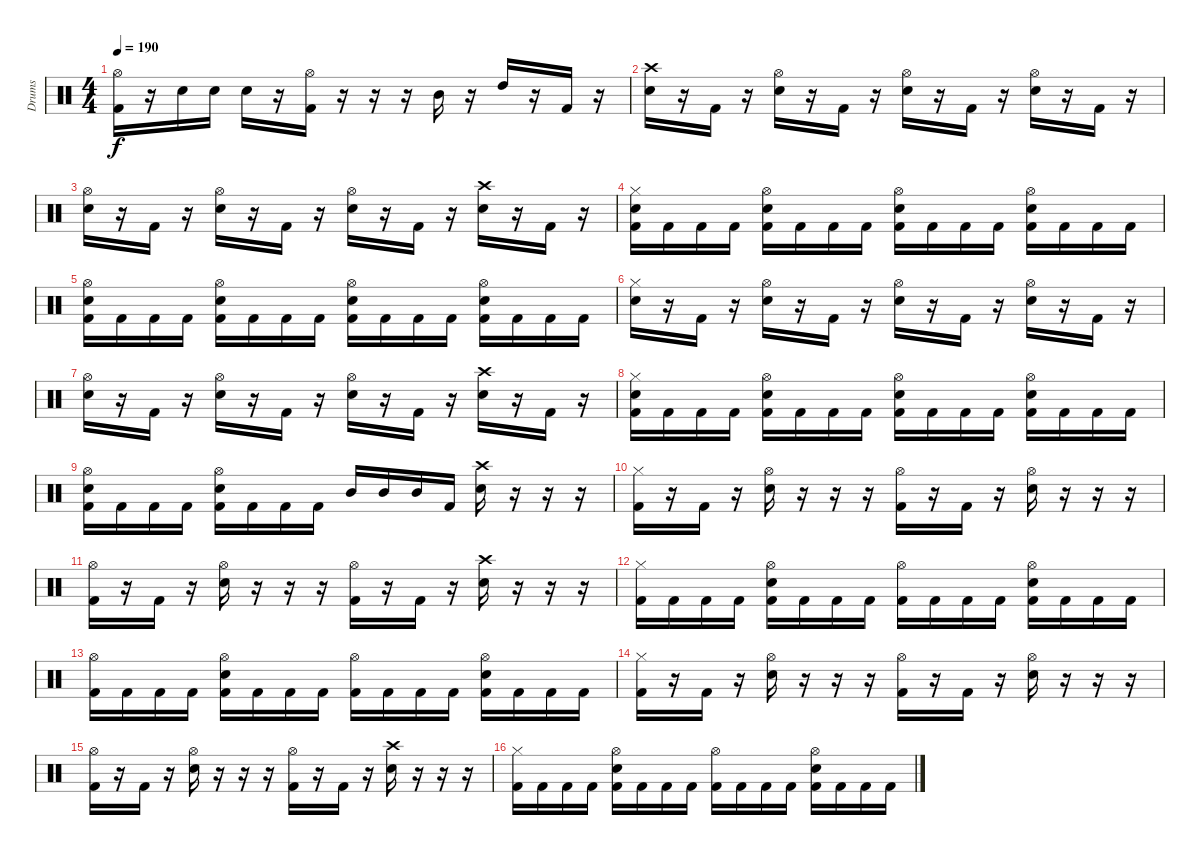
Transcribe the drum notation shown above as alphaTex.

\track ("Drums" "Drums") {instrument percussion}
\staff {score}
\articulation defaults
\ts (4 4)
\tempo 190
\clef neutral
\ks c
("Hi-Hat (open)" "Kick (hit) 2").16{dy f} r.16 "Electric Snare (hit)".16 "Electric Snare (hit)".16 "Electric Snare (hit)".16 r.16 ("Hi-Hat (open)" "Kick (hit) 2").16 r.16 r.16 r.16 "Mid Tom (hit)".16 r.16 "High Tom (hit)".16 r.16 "Kick (hit) 2".16 r.16 |
("Crash high (hit)" "Electric Snare (hit)").16 r.16 "Kick (hit) 2".16 r.16 ("Hi-Hat (open)" "Electric Snare (hit)").16 r.16 "Kick (hit) 2".16 r.16 ("Hi-Hat (open)" "Electric Snare (hit)").16 r.16 "Kick (hit) 2".16 r.16 ("Hi-Hat (open)" "Electric Snare (hit)").16 r.16 "Kick (hit) 2".16 r.16 |
("Hi-Hat (open)" "Electric Snare (hit)").16 r.16 "Kick (hit) 2".16 r.16 ("Hi-Hat (open)" "Electric Snare (hit)").16 r.16 "Kick (hit) 2".16 r.16 ("Hi-Hat (open)" "Electric Snare (hit)").16 r.16 "Kick (hit) 2".16 r.16 ("Crash high (hit)" "Electric Snare (hit)").16 r.16 "Kick (hit) 2".16 r.16 |
("Hi-Hat (closed)" "Electric Snare (hit)" "Kick (hit) 2").16 "Kick (hit) 2".16 "Kick (hit) 2".16 "Kick (hit) 2".16 ("Hi-Hat (open)" "Electric Snare (hit)" "Kick (hit) 2").16 "Kick (hit) 2".16 "Kick (hit) 2".16 "Kick (hit) 2".16 ("Hi-Hat (open)" "Electric Snare (hit)" "Kick (hit) 2").16 "Kick (hit) 2".16 "Kick (hit) 2".16 "Kick (hit) 2".16 ("Hi-Hat (open)" "Electric Snare (hit)" "Kick (hit) 2").16 "Kick (hit) 2".16 "Kick (hit) 2".16 "Kick (hit) 2".16 |
("Hi-Hat (open)" "Electric Snare (hit)" "Kick (hit) 2").16 "Kick (hit) 2".16 "Kick (hit) 2".16 "Kick (hit) 2".16 ("Hi-Hat (open)" "Electric Snare (hit)" "Kick (hit) 2").16 "Kick (hit) 2".16 "Kick (hit) 2".16 "Kick (hit) 2".16 ("Hi-Hat (open)" "Electric Snare (hit)" "Kick (hit) 2").16 "Kick (hit) 2".16 "Kick (hit) 2".16 "Kick (hit) 2".16 ("Hi-Hat (open)" "Electric Snare (hit)" "Kick (hit) 2").16 "Kick (hit) 2".16 "Kick (hit) 2".16 "Kick (hit) 2".16 |
("Hi-Hat (closed)" "Electric Snare (hit)").16 r.16 "Kick (hit) 2".16 r.16 ("Hi-Hat (open)" "Electric Snare (hit)").16 r.16 "Kick (hit) 2".16 r.16 ("Hi-Hat (open)" "Electric Snare (hit)").16 r.16 "Kick (hit) 2".16 r.16 ("Hi-Hat (open)" "Electric Snare (hit)").16 r.16 "Kick (hit) 2".16 r.16 |
("Hi-Hat (open)" "Electric Snare (hit)").16 r.16 "Kick (hit) 2".16 r.16 ("Hi-Hat (open)" "Electric Snare (hit)").16 r.16 "Kick (hit) 2".16 r.16 ("Hi-Hat (open)" "Electric Snare (hit)").16 r.16 "Kick (hit) 2".16 r.16 ("Crash high (hit)" "Electric Snare (hit)").16 r.16 "Kick (hit) 2".16 r.16 |
("Hi-Hat (closed)" "Electric Snare (hit)" "Kick (hit) 2").16 "Kick (hit) 2".16 "Kick (hit) 2".16 "Kick (hit) 2".16 ("Hi-Hat (open)" "Electric Snare (hit)" "Kick (hit) 2").16 "Kick (hit) 2".16 "Kick (hit) 2".16 "Kick (hit) 2".16 ("Hi-Hat (open)" "Electric Snare (hit)" "Kick (hit) 2").16 "Kick (hit) 2".16 "Kick (hit) 2".16 "Kick (hit) 2".16 ("Hi-Hat (open)" "Electric Snare (hit)" "Kick (hit) 2").16 "Kick (hit) 2".16 "Kick (hit) 2".16 "Kick (hit) 2".16 |
("Hi-Hat (open)" "Electric Snare (hit)" "Kick (hit) 2").16 "Kick (hit) 2".16 "Kick (hit) 2".16 "Kick (hit) 2".16 ("Hi-Hat (open)" "Electric Snare (hit)" "Kick (hit) 2").16 "Kick (hit) 2".16 "Kick (hit) 2".16 "Kick (hit) 2".16 "Mid Tom (hit)".16 "Mid Tom (hit)".16 "Mid Tom (hit)".16 "Kick (hit) 2".16 ("Crash high (hit)" "Electric Snare (hit)").16 r.16 r.16 r.16 |
("Hi-Hat (closed)" "Kick (hit) 2").16 r.16 "Kick (hit) 2".16 r.16 ("Hi-Hat (open)" "Electric Snare (hit)").16 r.16 r.16 r.16 ("Hi-Hat (open)" "Kick (hit) 2").16 r.16 "Kick (hit) 2".16 r.16 ("Hi-Hat (open)" "Electric Snare (hit)").16 r.16 r.16 r.16 |
("Hi-Hat (open)" "Kick (hit) 2").16 r.16 "Kick (hit) 2".16 r.16 ("Hi-Hat (open)" "Electric Snare (hit)").16 r.16 r.16 r.16 ("Hi-Hat (open)" "Kick (hit) 2").16 r.16 "Kick (hit) 2".16 r.16 ("Crash high (hit)" "Electric Snare (hit)").16 r.16 r.16 r.16 |
("Hi-Hat (closed)" "Kick (hit) 2").16 "Kick (hit) 2".16 "Kick (hit) 2".16 "Kick (hit) 2".16 ("Hi-Hat (open)" "Electric Snare (hit)" "Kick (hit) 2").16 "Kick (hit) 2".16 "Kick (hit) 2".16 "Kick (hit) 2".16 ("Hi-Hat (open)" "Kick (hit) 2").16 "Kick (hit) 2".16 "Kick (hit) 2".16 "Kick (hit) 2".16 ("Hi-Hat (open)" "Electric Snare (hit)" "Kick (hit) 2").16 "Kick (hit) 2".16 "Kick (hit) 2".16 "Kick (hit) 2".16 |
("Hi-Hat (open)" "Kick (hit) 2").16 "Kick (hit) 2".16 "Kick (hit) 2".16 "Kick (hit) 2".16 ("Hi-Hat (open)" "Electric Snare (hit)" "Kick (hit) 2").16 "Kick (hit) 2".16 "Kick (hit) 2".16 "Kick (hit) 2".16 ("Hi-Hat (open)" "Kick (hit) 2").16 "Kick (hit) 2".16 "Kick (hit) 2".16 "Kick (hit) 2".16 ("Hi-Hat (open)" "Electric Snare (hit)" "Kick (hit) 2").16 "Kick (hit) 2".16 "Kick (hit) 2".16 "Kick (hit) 2".16 |
("Hi-Hat (closed)" "Kick (hit) 2").16 r.16 "Kick (hit) 2".16 r.16 ("Hi-Hat (open)" "Electric Snare (hit)").16 r.16 r.16 r.16 ("Hi-Hat (open)" "Kick (hit) 2").16 r.16 "Kick (hit) 2".16 r.16 ("Hi-Hat (open)" "Electric Snare (hit)").16 r.16 r.16 r.16 |
("Hi-Hat (open)" "Kick (hit) 2").16 r.16 "Kick (hit) 2".16 r.16 ("Hi-Hat (open)" "Electric Snare (hit)").16 r.16 r.16 r.16 ("Hi-Hat (open)" "Kick (hit) 2").16 r.16 "Kick (hit) 2".16 r.16 ("Crash high (hit)" "Electric Snare (hit)").16 r.16 r.16 r.16 |
("Hi-Hat (closed)" "Kick (hit) 2").16 "Kick (hit) 2".16 "Kick (hit) 2".16 "Kick (hit) 2".16 ("Hi-Hat (open)" "Electric Snare (hit)" "Kick (hit) 2").16 "Kick (hit) 2".16 "Kick (hit) 2".16 "Kick (hit) 2".16 ("Hi-Hat (open)" "Kick (hit) 2").16 "Kick (hit) 2".16 "Kick (hit) 2".16 "Kick (hit) 2".16 ("Hi-Hat (open)" "Electric Snare (hit)" "Kick (hit) 2").16 "Kick (hit) 2".16 "Kick (hit) 2".16 "Kick (hit) 2".16
